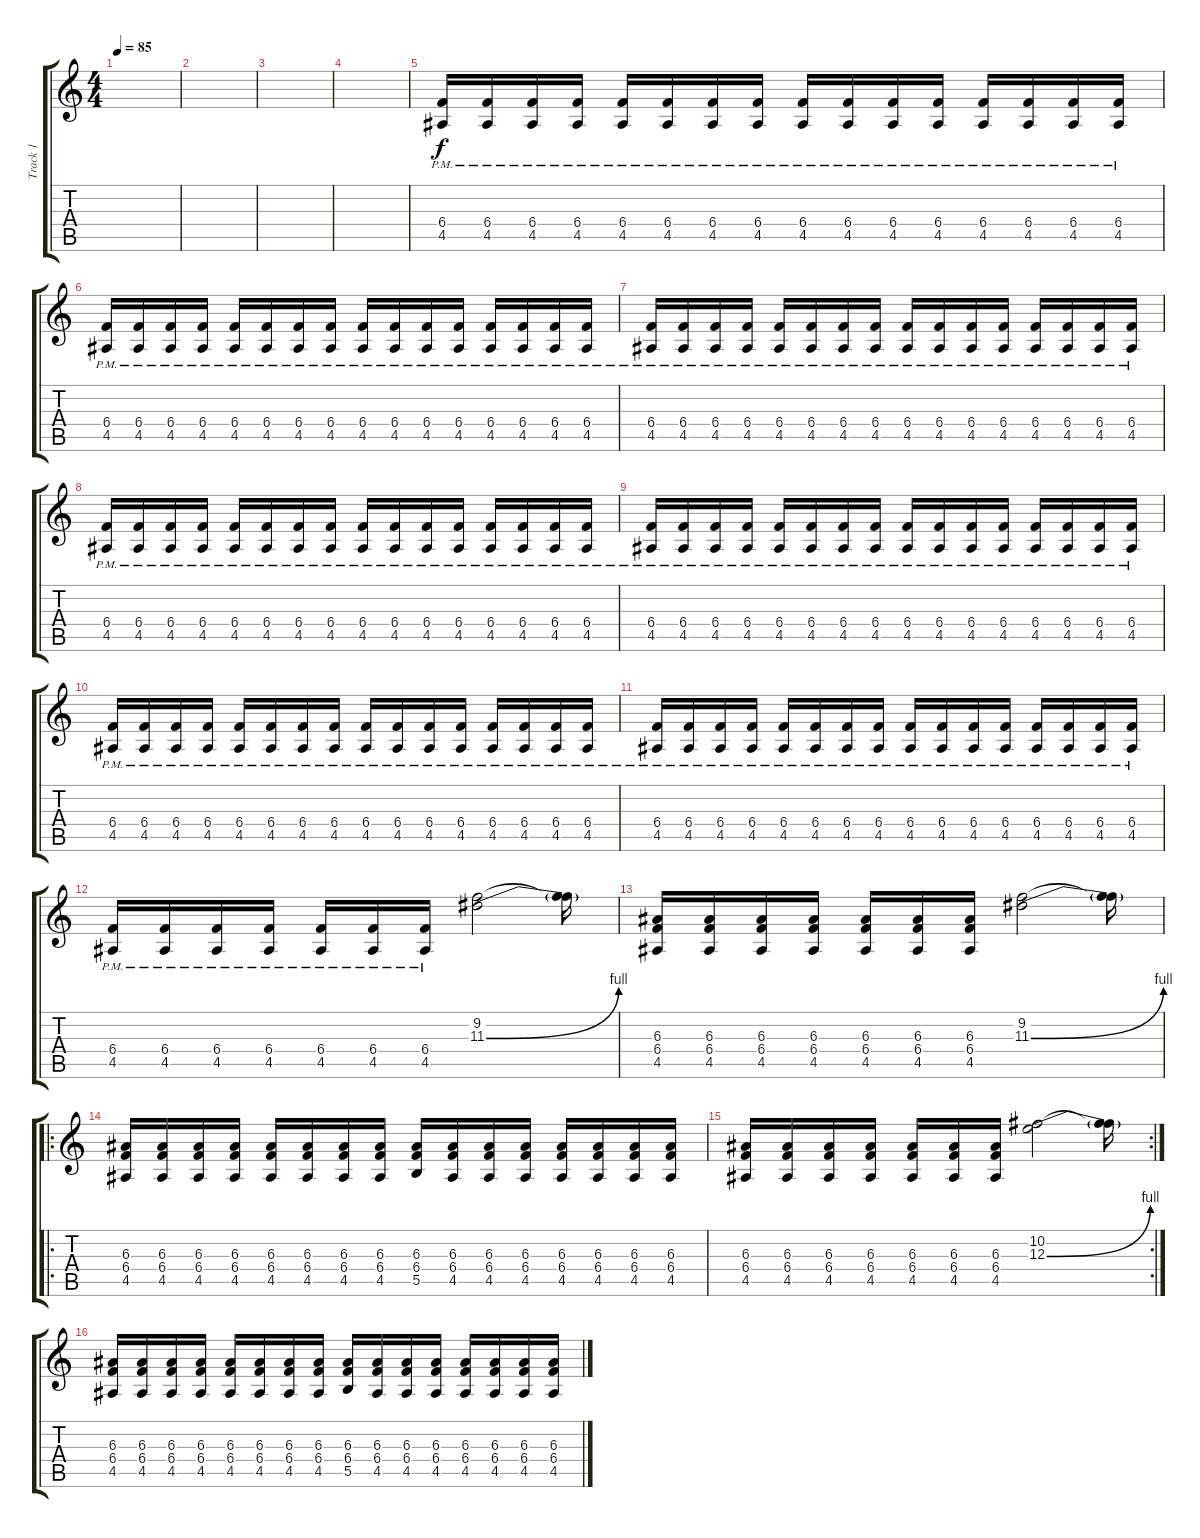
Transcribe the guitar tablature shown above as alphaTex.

\track ("Track 1" "Track 1") {instrument overdrivenguitar}
\staff {score tabs}
\tuning (Db4 Ab3 E3 B2 Gb2 Db2) {hide}
\ts (4 4)
\tempo 85
\clef g2
\ks c
|
|
|
|
(6.4{pm} 4.5{pm}).16 (6.4{pm} 4.5{pm}).16 (6.4{pm} 4.5).16 (6.4{pm} 4.5{pm}).16 (6.4{pm} 4.5{pm}).16 (6.4{pm} 4.5{pm}).16 (6.4{pm} 4.5{pm}).16 (6.4{pm} 4.5{pm}).16 (6.4{pm} 4.5{pm}).16 (6.4{pm} 4.5{pm}).16 (6.4{pm} 4.5{pm}).16 (6.4{pm} 4.5{pm}).16 (6.4{pm} 4.5{pm}).16 (6.4{pm} 4.5{pm}).16 (6.4{pm} 4.5{pm}).16 (6.4{pm} 4.5{pm}).16 |
(6.4{pm} 4.5{pm}).16 (6.4{pm} 4.5{pm}).16 (6.4{pm} 4.5).16 (6.4{pm} 4.5{pm}).16 (6.4{pm} 4.5{pm}).16 (6.4{pm} 4.5{pm}).16 (6.4{pm} 4.5{pm}).16 (6.4{pm} 4.5{pm}).16 (6.4{pm} 4.5{pm}).16 (6.4{pm} 4.5{pm}).16 (6.4{pm} 4.5{pm}).16 (6.4{pm} 4.5{pm}).16 (6.4{pm} 4.5{pm}).16 (6.4{pm} 4.5{pm}).16 (6.4{pm} 4.5{pm}).16 (6.4{pm} 4.5{pm}).16 |
(6.4{pm} 4.5{pm}).16 (6.4{pm} 4.5{pm}).16 (6.4{pm} 4.5).16 (6.4{pm} 4.5{pm}).16 (6.4{pm} 4.5{pm}).16 (6.4{pm} 4.5{pm}).16 (6.4{pm} 4.5{pm}).16 (6.4{pm} 4.5{pm}).16 (6.4{pm} 4.5{pm}).16 (6.4{pm} 4.5{pm}).16 (6.4{pm} 4.5{pm}).16 (6.4{pm} 4.5{pm}).16 (6.4{pm} 4.5{pm}).16 (6.4{pm} 4.5{pm}).16 (6.4{pm} 4.5{pm}).16 (6.4{pm} 4.5{pm}).16 |
(6.4{pm} 4.5{pm}).16 (6.4{pm} 4.5{pm}).16 (6.4{pm} 4.5).16 (6.4{pm} 4.5{pm}).16 (6.4{pm} 4.5{pm}).16 (6.4{pm} 4.5{pm}).16 (6.4{pm} 4.5{pm}).16 (6.4{pm} 4.5{pm}).16 (6.4{pm} 4.5{pm}).16 (6.4{pm} 4.5{pm}).16 (6.4{pm} 4.5{pm}).16 (6.4{pm} 4.5{pm}).16 (6.4{pm} 4.5{pm}).16 (6.4{pm} 4.5{pm}).16 (6.4{pm} 4.5{pm}).16 (6.4{pm} 4.5{pm}).16 |
(6.4{pm} 4.5{pm}).16 (6.4{pm} 4.5{pm}).16 (6.4{pm} 4.5).16 (6.4{pm} 4.5{pm}).16 (6.4{pm} 4.5{pm}).16 (6.4{pm} 4.5{pm}).16 (6.4{pm} 4.5{pm}).16 (6.4{pm} 4.5{pm}).16 (6.4{pm} 4.5{pm}).16 (6.4{pm} 4.5{pm}).16 (6.4{pm} 4.5{pm}).16 (6.4{pm} 4.5{pm}).16 (6.4{pm} 4.5{pm}).16 (6.4{pm} 4.5{pm}).16 (6.4{pm} 4.5{pm}).16 (6.4{pm} 4.5{pm}).16 |
(6.4{pm} 4.5{pm}).16 (6.4{pm} 4.5{pm}).16 (6.4{pm} 4.5).16 (6.4{pm} 4.5{pm}).16 (6.4{pm} 4.5{pm}).16 (6.4{pm} 4.5{pm}).16 (6.4{pm} 4.5{pm}).16 (6.4{pm} 4.5{pm}).16 (6.4{pm} 4.5{pm}).16 (6.4{pm} 4.5{pm}).16 (6.4{pm} 4.5{pm}).16 (6.4{pm} 4.5{pm}).16 (6.4{pm} 4.5{pm}).16 (6.4{pm} 4.5{pm}).16 (6.4{pm} 4.5{pm}).16 (6.4{pm} 4.5{pm}).16 |
(6.4{pm} 4.5{pm}).16 (6.4{pm} 4.5{pm}).16 (6.4{pm} 4.5).16 (6.4{pm} 4.5{pm}).16 (6.4{pm} 4.5{pm}).16 (6.4{pm} 4.5{pm}).16 (6.4{pm} 4.5{pm}).16 (6.4{pm} 4.5{pm}).16 (6.4{pm} 4.5{pm}).16 (6.4{pm} 4.5{pm}).16 (6.4{pm} 4.5{pm}).16 (6.4{pm} 4.5{pm}).16 (6.4{pm} 4.5{pm}).16 (6.4{pm} 4.5{pm}).16 (6.4{pm} 4.5{pm}).16 (6.4{pm} 4.5{pm}).16 |
(6.4{pm} 4.5{pm}).16 (6.4{pm} 4.5{pm}).16 (6.4{pm} 4.5).16 (6.4{pm} 4.5{pm}).16 (6.4{pm} 4.5{pm}).16 (6.4{pm} 4.5{pm}).16 (6.4{pm} 4.5{pm}).16 (9.2 11.3{be (bend 0 0 60 4)}).2 (9.2{t} 11.3{t}).16 |
(6.3 6.4 4.5).16 (6.3 6.4 4.5).16 (6.3 6.4 4.5).16 (6.3 6.4 4.5).16 (6.3 6.4 4.5).16 (6.3 6.4 4.5).16 (6.3 6.4 4.5).16 (9.2 11.3{be (bend 0 0 60 4)}).2 (9.2{t} 11.3{t}).16 |
\ro
(6.3 6.4 4.5).16 (6.3 6.4 4.5).16 (6.3 6.4 4.5).16 (6.3 6.4 4.5).16 (6.3 6.4 4.5).16 (6.3 6.4 4.5).16 (6.3 6.4 4.5).16 (6.3 6.4 4.5).16 (6.3 6.4 5.5).16 (6.3 6.4 4.5).16 (6.3 6.4 4.5).16 (6.3 6.4 4.5).16 (6.3 6.4 4.5).16 (6.3 6.4 4.5).16 (6.3 6.4 4.5).16 (6.3 6.4 4.5).16 |
\rc 2
(6.3 6.4 4.5).16 (6.3 6.4 4.5).16 (6.3 6.4 4.5).16 (6.3 6.4 4.5).16 (6.3 6.4 4.5).16 (6.3 6.4 4.5).16 (6.3 6.4 4.5).16 (10.2 12.3{be (bend 0 0 60 4)}).2 (10.2{t} 12.3{t}).16 |
(6.3 6.4 4.5).16 (6.3 6.4 4.5).16 (6.3 6.4 4.5).16 (6.3 6.4 4.5).16 (6.3 6.4 4.5).16 (6.3 6.4 4.5).16 (6.3 6.4 4.5).16 (6.3 6.4 4.5).16 (6.3 6.4 5.5).16 (6.3 6.4 4.5).16 (6.3 6.4 4.5).16 (6.3 6.4 4.5).16 (6.3 6.4 4.5).16 (6.3 6.4 4.5).16 (6.3 6.4 4.5).16 (6.3 6.4 4.5).16
